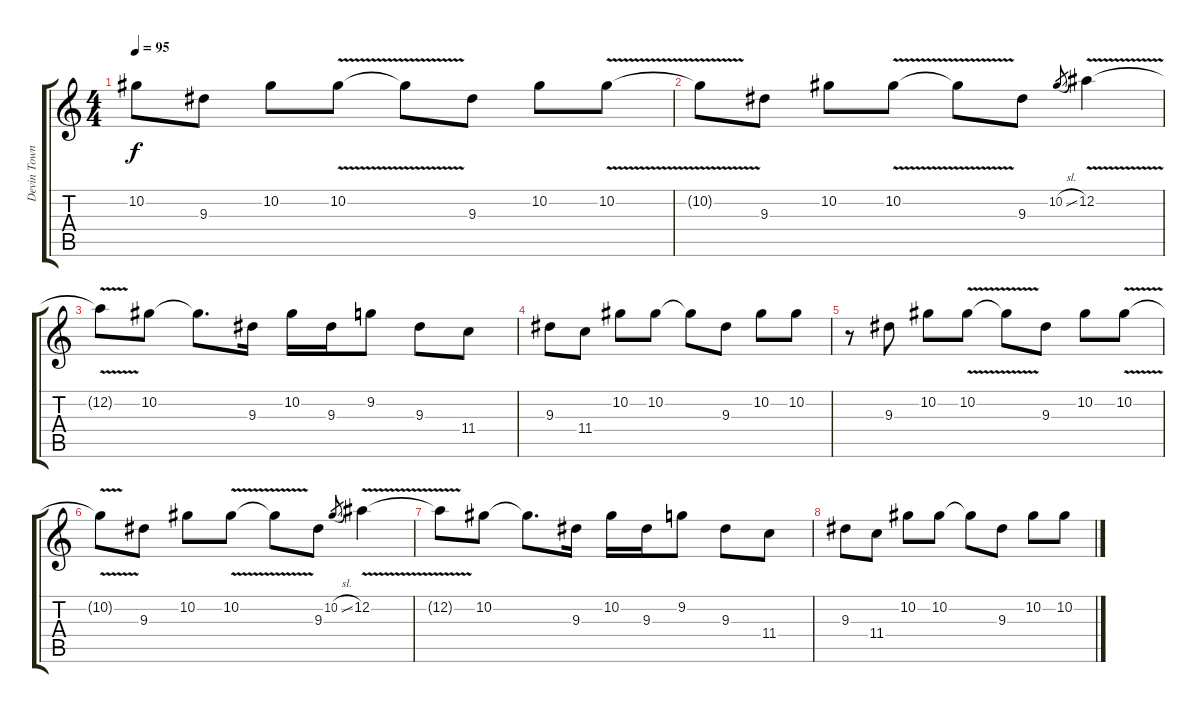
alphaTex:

\track ("Devin Townsend (Main Guitar)" "Devin Town") {instrument distortionguitar}
\staff {score tabs}
\tuning (Eb4 Bb3 Gb3 Db3 Ab2 Db2) {hide}
\ts (4 4)
\tempo 95
\clef g2
\ks c
10.2.8{dy f} 9.3.8 10.2.8 10.2{v}.8 10.2{t}.8 9.3.8 10.2.8 10.2{v}.8 |
10.2{t}.8 9.3.8 10.2.8 10.2{v}.8 10.2{t}.8 9.3.8 10.2{sl}.8{gr} 12.2{v}.4 |
12.2{t}.8 10.2.8 10.2{t}.8{d} 9.3.16 10.2.16 9.3.16 9.2.8 9.3.8 11.4.8 |
9.3.8 11.4.8 10.2.8 10.2.8 10.2{t}.8 9.3.8 10.2.8 10.2.8 |
r.8 9.3.8 10.2.8 10.2{v}.8 10.2{t}.8 9.3.8 10.2.8 10.2{v}.8 |
10.2{t}.8 9.3.8 10.2.8 10.2{v}.8 10.2{t}.8 9.3.8 10.2{sl}.8{gr} 12.2{v}.4 |
12.2{t}.8 10.2.8 10.2{t}.8{d} 9.3.16 10.2.16 9.3.16 9.2.8 9.3.8 11.4.8 |
9.3.8 11.4.8 10.2.8 10.2.8 10.2{t}.8 9.3.8 10.2.8 10.2.8
